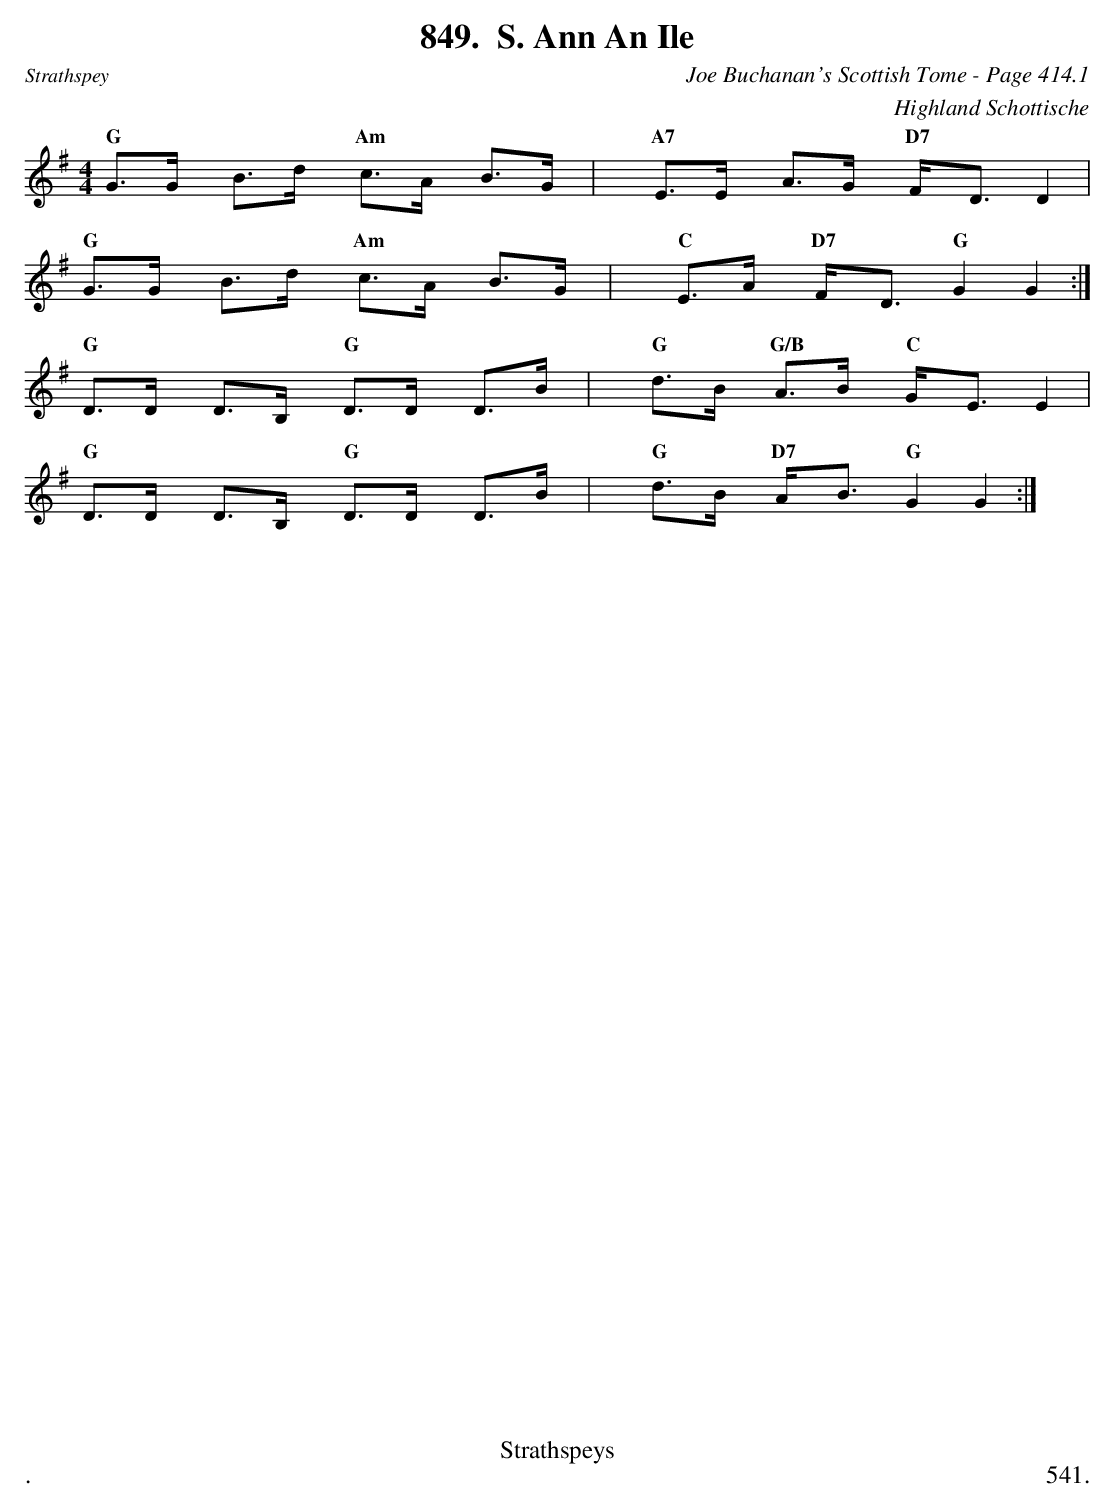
X:1
T:S. Ann An Ile
C:Joe Buchanan's Scottish Tome - Page 414.1
C:Highland Schottische
L:1/8
M:4/4
K:G
"G"G>G B>d "Am"c>A B>G | "A7"E>E A>G "D7"F<D D2 |
"G"G>G B>d "Am"c>A B>G | "C"E>A "D7"F<D "G"G2 G2 :|
"G"D>D D>B, "G"D>D D>B | "G"d>B "G/B"A>B "C"G<E E2 |
"G"D>D D>B, "G"D>D D>B | "G"d>B "D7"A<B "G"G2 G2 :|
